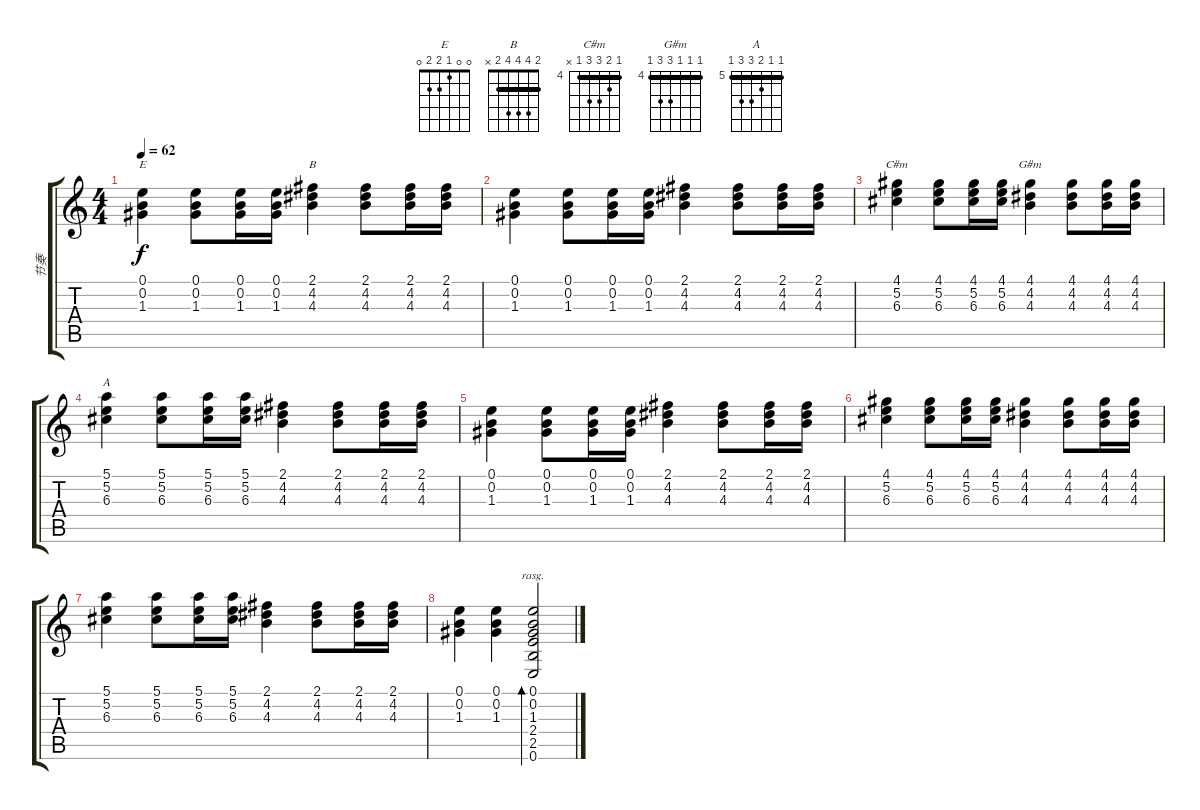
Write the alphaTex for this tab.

\track (" 节奏" " 节奏") {instrument acousticguitarsteel}
\staff {score tabs}
\tuning (E4 B3 G3 D3 A2 E2) {hide}
\chord ("E" 0 0 1 2 2 0)
\chord ("B" 2 4 4 4 2 x) {barre 2}
\chord ("C#m" 4 5 6 6 4 x) {firstfret 4 barre 4}
\chord ("G#m" 4 4 4 6 6 4) {firstfret 4 barre 4}
\chord ("A" 5 5 6 7 7 5) {firstfret 5 barre 5}
\ts (4 4)
\tempo 62
\clef g2
\ks c
(0.1 0.2 1.3).4{ch "E" dy f} (0.1 0.2 1.3).8 (0.1 0.2 1.3).16 (0.1 0.2 1.3).16 (2.1 4.2 4.3).4{ch "B"} (2.1 4.2 4.3).8 (2.1 4.2 4.3).16 (2.1 4.2 4.3).16 |
(0.1 0.2 1.3).4 (0.1 0.2 1.3).8 (0.1 0.2 1.3).16 (0.1 0.2 1.3).16 (2.1 4.2 4.3).4 (2.1 4.2 4.3).8 (2.1 4.2 4.3).16 (2.1 4.2 4.3).16 |
(4.1 5.2 6.3).4{ch "C#m"} (4.1 5.2 6.3).8 (4.1 5.2 6.3).16 (4.1 5.2 6.3).16 (4.1 4.2 4.3).4{ch "G#m"} (4.1 4.2 4.3).8 (4.1 4.2 4.3).16 (4.1 4.2 4.3).16 |
(5.1 5.2 6.3).4{ch "A"} (5.1 5.2 6.3).8 (5.1 5.2 6.3).16 (5.1 5.2 6.3).16 (2.1 4.2 4.3).4 (2.1 4.2 4.3).8 (2.1 4.2 4.3).16 (2.1 4.2 4.3).16 |
(0.1 0.2 1.3).4 (0.1 0.2 1.3).8 (0.1 0.2 1.3).16{txt ""} (0.1 0.2 1.3).16 (2.1 4.2 4.3).4 (2.1 4.2 4.3).8 (2.1 4.2 4.3).16 (2.1 4.2 4.3).16 |
(4.1 5.2 6.3).4 (4.1 5.2 6.3).8 (4.1 5.2 6.3).16 (4.1 5.2 6.3).16 (4.1 4.2 4.3).4 (4.1 4.2 4.3).8 (4.1 4.2 4.3).16 (4.1 4.2 4.3).16 |
(5.1 5.2 6.3).4 (5.1 5.2 6.3).8 (5.1 5.2 6.3).16 (5.1 5.2 6.3).16 (2.1 4.2 4.3).4 (2.1 4.2 4.3).8 (2.1 4.2 4.3).16 (2.1 4.2 4.3).16 |
(0.1 0.2 1.3).4 (0.1 0.2 1.3).4 (0.1 0.2 1.3 2.4 2.5 0.6).2{bd 480 rasg ii}
